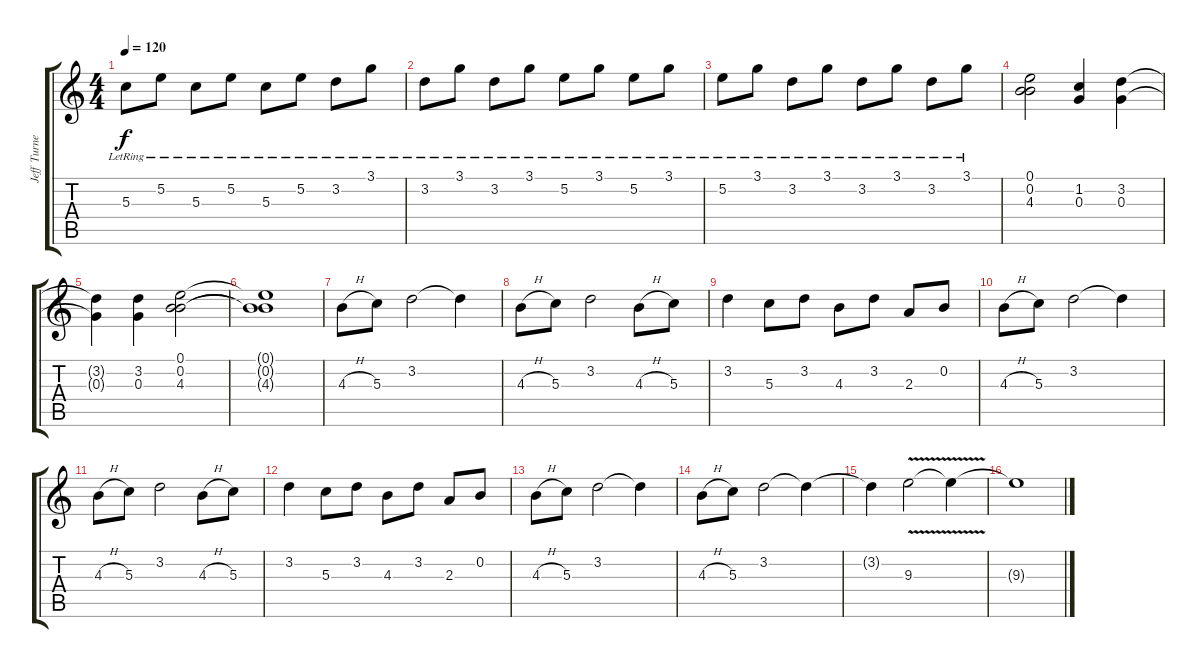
\track ("Jeff Turner" "Jeff Turne") {instrument acousticguitarsteel}
\staff {score tabs}
\tuning (E4 B3 G3 D3 A2 E2) {hide}
\ts (4 4)
\tempo 120
\clef g2
\ks c
5.3{lr}.8{dy f} 5.2{lr}.8 5.3{lr}.8 5.2{lr}.8 5.3{lr}.8 5.2{lr}.8 3.2{lr}.8 3.1{lr}.8 |
3.2{lr}.8 3.1{lr}.8 3.2{lr}.8 3.1{lr}.8 5.2{lr}.8 3.1{lr}.8 5.2{lr}.8 3.1{lr}.8 |
5.2{lr}.8 3.1{lr}.8 3.2{lr}.8 3.1{lr}.8 3.2{lr}.8 3.1{lr}.8 3.2{lr}.8 3.1{lr}.8 |
(0.1 0.2 4.3).2 (1.2 0.3).4 (3.2 0.3).4 |
(3.2{t} 0.3{t}).4 (3.2 0.3).4 (0.1 0.2 4.3).2 |
(0.1{t} 0.2{t} 4.3{t}).1 |
4.3{h}.8 5.3.8 3.2.2 3.2{t}.4 |
4.3{h}.8 5.3.8 3.2.2 4.3{h}.8 5.3.8 |
3.2.4 5.3.8 3.2.8 4.3.8 3.2.8 2.3.8 0.2.8 |
4.3{h}.8 5.3.8 3.2.2 3.2{t}.4 |
4.3{h}.8 5.3.8 3.2.2 4.3{h}.8 5.3.8 |
3.2.4 5.3.8 3.2.8 4.3.8 3.2.8 2.3.8 0.2.8 |
4.3{h}.8 5.3.8 3.2.2 3.2{t}.4 |
4.3{h}.8 5.3.8 3.2.2 3.2{t}.4 |
3.2{t}.4 9.3{v}.2 9.3{t}.4 |
9.3{t}.1
